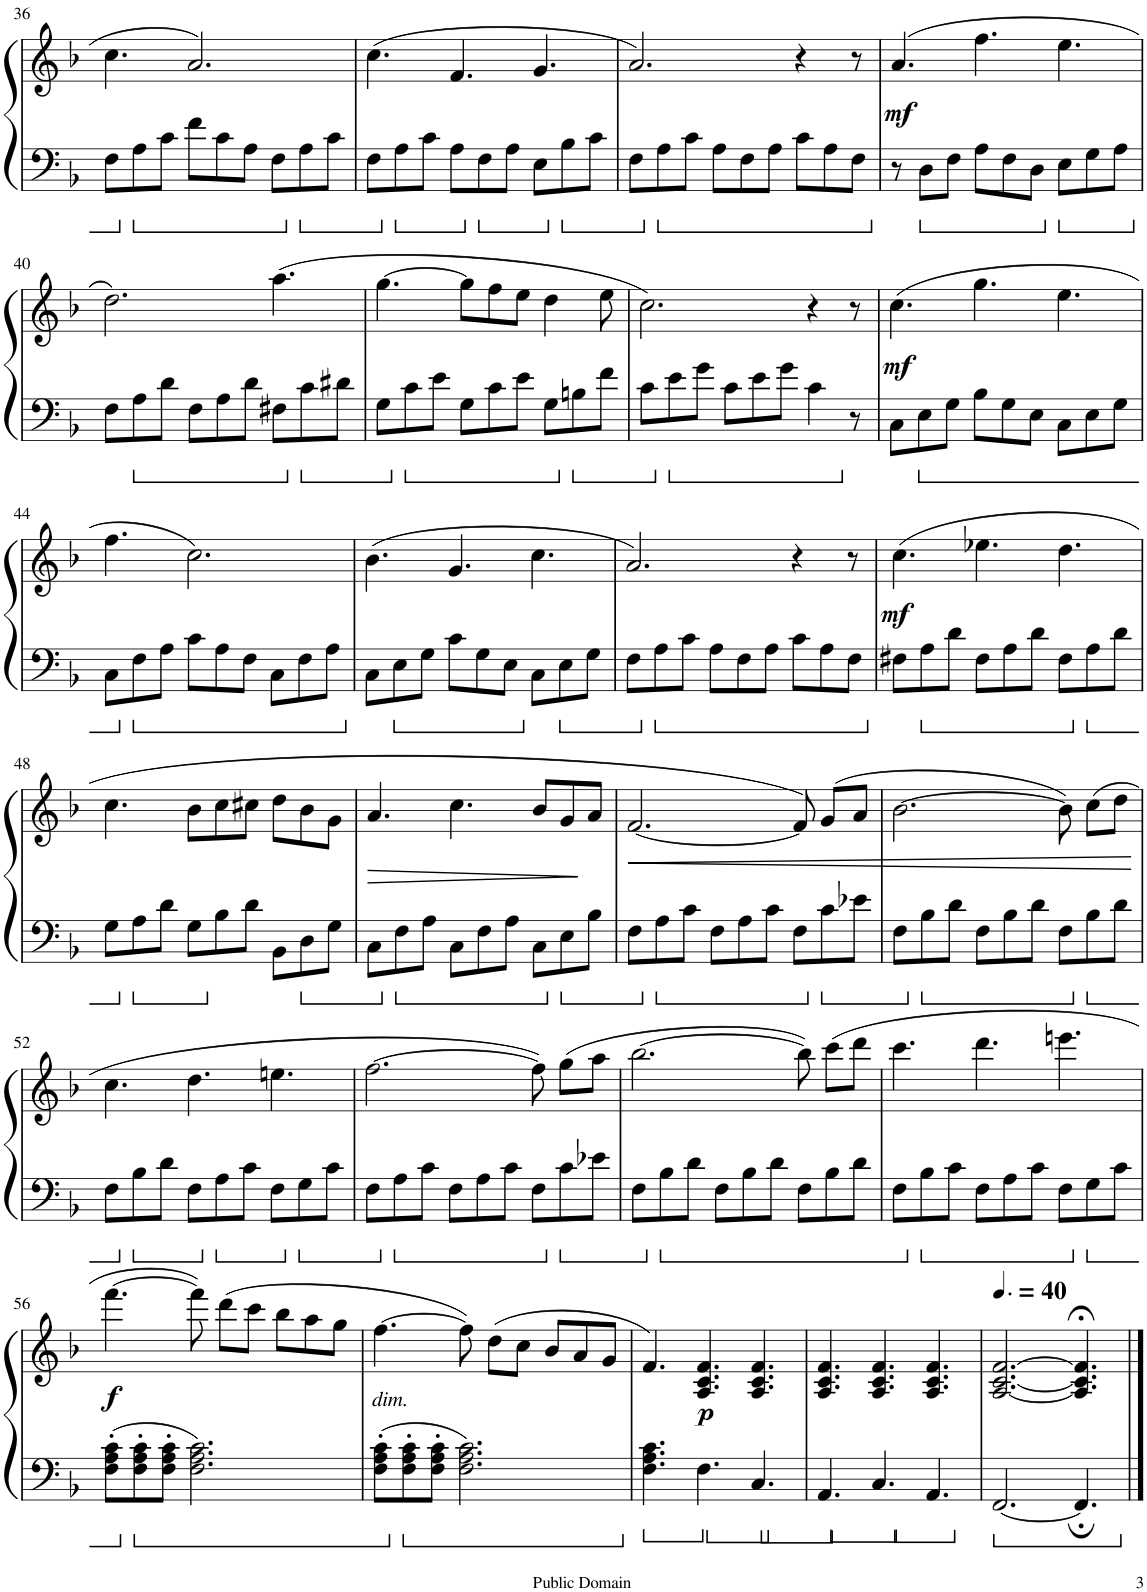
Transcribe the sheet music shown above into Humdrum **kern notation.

**kern	**kern	**dynam
*part1	*part1	*part1
*staff2	*staff1	*staff1/2
*I"Piano	*	*
*I'Pno.	*	*
!!LO:PB:g=z
*clefF4	*clefG2	*
*k[b-]	*k[b-]	*
*M9/8	*M9/8	*
=36	=36	=36
8F\L	4.cc\	.
8A\	.	.
8c\J	.	.
8f\L	2.a/	.
8c\	.	.
8A\J	.	.
8F\L	.	.
8A\	.	.
8c\J	.	.
=37	=37	=37
8F\L	(4.cc\	.
8A\	.	.
8c\J	.	.
8A\L	4.f/	.
8F\	.	.
8A\J	.	.
8E\L	4.g/	.
8B-\	.	.
8c\J	.	.
=38	=38	=38
8F\L	2.a/)	.
8A\	.	.
8c\J	.	.
8A\L	.	.
8F\	.	.
8A\J	.	.
8c\L	4r	.
8A\	.	.
8F\J	8r	.
=39	=39	=39
!	!	!LO:DY:b
8r	(4.a/	mf
8D\L	.	.
8F\J	.	.
8A\L	4.ff\	.
8F\	.	.
8D\J	.	.
8E\L	4.ee\	.
8G\	.	.
8A\J	.	.
!!LO:LB:g=z
=40	=40	=40
8F\L	2.dd\)	.
8A\	.	.
8d\J	.	.
8F\L	.	.
8A\	.	.
8d\J	.	.
8F#X\L	(4.aa\	.
8c\	.	.
8d#X\J	.	.
=41	=41	=41
8G\L	[4.gg\	.
8c\	.	.
8e\J	.	.
8G\L	8gg\L]	.
8c\	8ff\	.
8e\J	8ee\J	.
8G\L	4dd\	.
8Bn\	.	.
8f\J	8ee\	.
=42	=42	=42
8c\L	2.cc\)	.
8e\	.	.
8g\J	.	.
8c\L	.	.
8e\	.	.
8g\J	.	.
4c\	4r	.
8r	8r	.
=43	=43	=43
!	!	!LO:DY:b
8C\L	(4.cc\	mf
8E\	.	.
8G\J	.	.
8B-\L	4.gg\	.
8G\	.	.
8E\J	.	.
8C\L	4.ee\	.
8E\	.	.
8G\J	.	.
!!LO:LB:g=z
=44	=44	=44
8C\L	4.ff\	.
8F\	.	.
8A\J	.	.
8c\L	2.cc\)	.
8A\	.	.
8F\J	.	.
8C\L	.	.
8F\	.	.
8A\J	.	.
=45	=45	=45
8C\L	(4.b-\	.
8E\	.	.
8G\J	.	.
8c\L	4.g/	.
8G\	.	.
8E\J	.	.
8C\L	4.cc\	.
8E\	.	.
8G\J	.	.
=46	=46	=46
8F\L	2.a/)	.
8A\	.	.
8c\J	.	.
8A\L	.	.
8F\	.	.
8A\J	.	.
8c\L	4r	.
8A\	.	.
8F\J	8r	.
=47	=47	=47
!	!	!LO:DY:b
8F#X\L	(4.cc\	mf
8A\	.	.
8d\J	.	.
8F#\L	4.ee-X\	.
8A\	.	.
8d\J	.	.
8F#\L	4.dd\	.
8A\	.	.
8d\J	.	.
!!LO:LB:g=z
=48	=48	=48
8G\L	4.cc\	.
8A\	.	.
8d\J	.	.
8G\L	8b-\L	.
8B-\	8cc\	.
8d\J	8cc#X\J	.
8BB-\L	8dd\L	.
8D\	8b-\	.
8G\J	8g\J	.
=49	=49	=49
!	!	!LO:HP:b
8C\L	4.a/	>
8F\	.	.
8A\J	.	.
8C\L	4.cc\	.
8F\	.	.
8A\J	.	.
8C\L	8b-/L	.
8E\	8g/	.
8B-\J	8a/J	]
=50	=50	=50
!	!	!LO:HP:b
8F\L	[2.f/	<
8A\	.	.
8c\J	.	.
8F\L	.	.
8A\	.	.
8c\J	.	.
8F\L	8f/])	.
8c\	(>8g/L	.
8e-X\J	8a/J	.
=51	=51	=51
8F\L	[2.b-\	.
8B-\	.	.
8d\J	.	.
8F\L	.	.
8B-\	.	.
8d\J	.	.
8F\L	8b-\])	.
8B-\	(8cc\L	.
8d\J	8dd\J	.
.	.	[
!!LO:LB:g=z
=52	=52	=52
8F\L	4.cc\	.
8B-\	.	.
8d\J	.	.
8F\L	4.dd\	.
8A\	.	.
8c\J	.	.
8F\L	4.een\	.
8G\	.	.
8c\J	.	.
=53	=53	=53
8F\L	[2.ff\	.
8A\	.	.
8c\J	.	.
8F\L	.	.
8A\	.	.
8c\J	.	.
8F\L	8ff\])	.
8c\	(8gg\L	.
8e-X\J	8aa\J	.
=54	=54	=54
8F\L	[2.bb-\	.
8B-\	.	.
8d\J	.	.
8F\L	.	.
8B-\	.	.
8d\J	.	.
8F\L	8bb-\])	.
8B-\	(8ccc\L	.
8d\J	8ddd\J	.
=55	=55	=55
8F\L	4.ccc\	.
8B-\	.	.
8c\J	.	.
8F\L	4.ddd\	.
8A\	.	.
8c\J	.	.
8F\L	4.eeen\	.
8G\	.	.
8c\J	.	.
!!LO:LB:g=z
=56	=56	=56
!	!	!LO:DY:b
8F\' 8A\' 8c\'L	[4.fff\	f
8F\' 8A\' 8c\'	.	.
8F\' 8A\' 8c\'J	.	.
2.F\ 2.A\ 2.c\	8fff\])	.
.	(8ddd\L	.
.	8ccc\J	.
.	8bb-\L	.
.	8aa\	.
.	8gg\J	.
=57	=57	=57
!	!LO:TX:b:i:t=dim.	!
8F\' 8A\' 8c\'L	[4.ff\	.
8F\' 8A\' 8c\'	.	.
8F\' 8A\' 8c\'J	.	.
2.F\ 2.A\ 2.c\	8ff\])	.
.	(8dd\L	.
.	8cc\J	.
.	8b-/L	.
.	8a/	.
.	8g/J	.
=58	=58	=58
4.F\ 4.A\ 4.c\	4.f/)	.
!	!	!LO:DY:b
4.F\	4.A/ 4.c/ 4.f/	p
4.C/	4.A/ 4.c/ 4.f/	.
=59	=59	=59
4.AA/	4.A/ 4.c/ 4.f/	.
4.C/	4.A/ 4.c/ 4.f/	.
4.AA/	4.A/ 4.c/ 4.f/	.
=60	=60	=60
*	*MM60	*
[2.FF/	[2.A/ [2.c/ [2.f/	.
4.FF;/]	4.A/];< 4.c/];< 4.f/];<	.
==	==	==
*-	*-	*-
